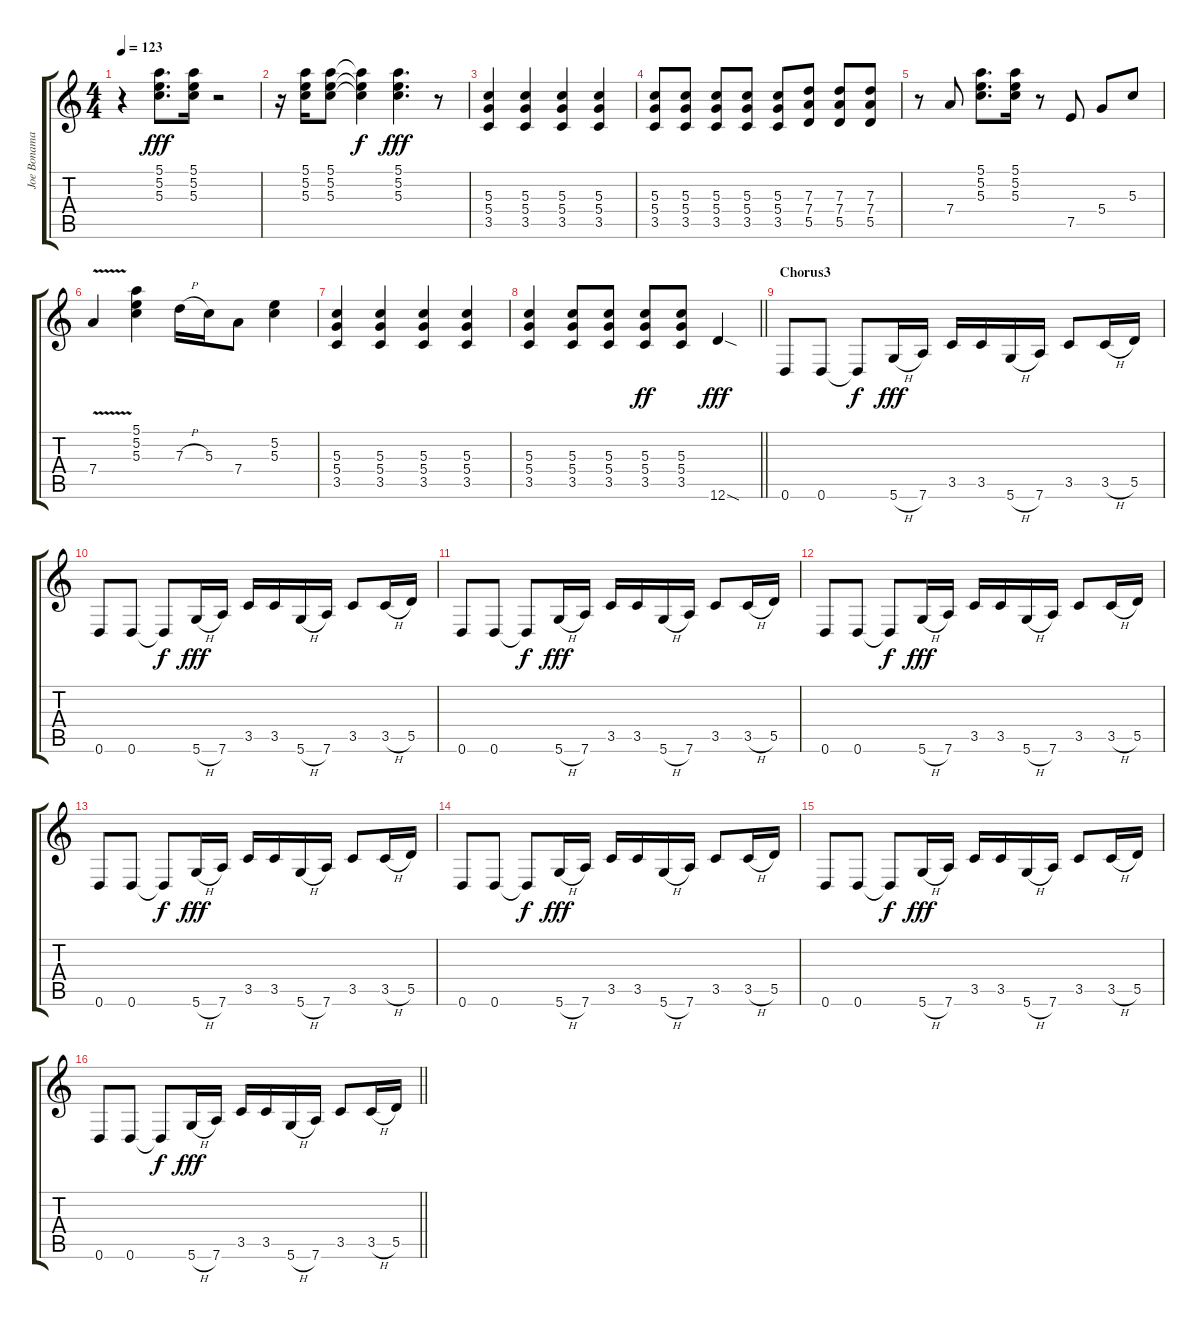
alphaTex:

\track ("Joe Bonamassa - Guitar" "Joe Bonama") {instrument overdrivenguitar}
\staff {score tabs}
\tuning (E4 B3 G3 D3 A2 D2) {hide}
\ts (4 4)
\tempo 123
\clef g2
\ks c
r.4{dy fff} (5.1 5.2 5.3).8{d} (5.1 5.2 5.3).16 r.2 |
r.16 (5.1 5.2 5.3).16 (5.1 5.2 5.3).8 (5.1{t} 5.2{t} 5.3{t}).4{dy f} (5.1 5.2 5.3).4{d dy fff} r.8 |
(5.3 5.4 3.5).4 (5.3 5.4 3.5).4 (5.3 5.4 3.5).4 (5.3 5.4 3.5).4 |
(5.3 5.4 3.5).8 (5.3 5.4 3.5).8 (5.3 5.4 3.5).8 (5.3 5.4 3.5).8 (5.3 5.4 3.5).8 (7.3 7.4 5.5).8 (7.3 7.4 5.5).8 (7.3 7.4 5.5).8 |
r.8 7.4.8 (5.1 5.2 5.3).8{d} (5.1 5.2 5.3).16 r.8 7.5.8 5.4.8 5.3.8 |
7.4{v}.4 (5.1 5.2 5.3).4 7.3{h}.16 5.3.16 7.4.8 (5.2 5.3).4 |
(5.3 5.4 3.5).4 (5.3 5.4 3.5).4 (5.3 5.4 3.5).4 (5.3 5.4 3.5).4 |
\barLineRight lightlight
(5.3 5.4 3.5).4 (5.3 5.4 3.5).8 (5.3 5.4 3.5).8 (5.3 5.4 3.5).8{dy ff} (5.3 5.4 3.5).8 12.6{sod}.4{dy fff} |
\section ("" "Chorus3")
0.6.8 0.6.8 0.6{t}.8{dy f} 5.6{h}.16{dy fff} 7.6.16 3.5.16 3.5.16 5.6{h}.16 7.6.16 3.5.8 3.5{h}.16 5.5.16 |
0.6.8 0.6.8 0.6{t}.8{dy f} 5.6{h}.16{dy fff} 7.6.16 3.5.16 3.5.16 5.6{h}.16 7.6.16 3.5.8 3.5{h}.16 5.5.16 |
0.6.8 0.6.8 0.6{t}.8{dy f} 5.6{h}.16{dy fff} 7.6.16 3.5.16 3.5.16 5.6{h}.16 7.6.16 3.5.8 3.5{h}.16 5.5.16 |
0.6.8 0.6.8 0.6{t}.8{dy f} 5.6{h}.16{dy fff} 7.6.16 3.5.16 3.5.16 5.6{h}.16 7.6.16 3.5.8 3.5{h}.16 5.5.16 |
0.6.8 0.6.8 0.6{t}.8{dy f} 5.6{h}.16{dy fff} 7.6.16 3.5.16 3.5.16 5.6{h}.16 7.6.16 3.5.8 3.5{h}.16 5.5.16 |
0.6.8 0.6.8 0.6{t}.8{dy f} 5.6{h}.16{dy fff} 7.6.16 3.5.16 3.5.16 5.6{h}.16 7.6.16 3.5.8 3.5{h}.16 5.5.16 |
0.6.8 0.6.8 0.6{t}.8{dy f} 5.6{h}.16{dy fff} 7.6.16 3.5.16 3.5.16 5.6{h}.16 7.6.16 3.5.8 3.5{h}.16 5.5.16 |
\barLineRight lightlight
0.6.8 0.6.8 0.6{t}.8{dy f} 5.6{h}.16{dy fff} 7.6.16 3.5.16 3.5.16 5.6{h}.16 7.6.16 3.5.8 3.5{h}.16 5.5.16
